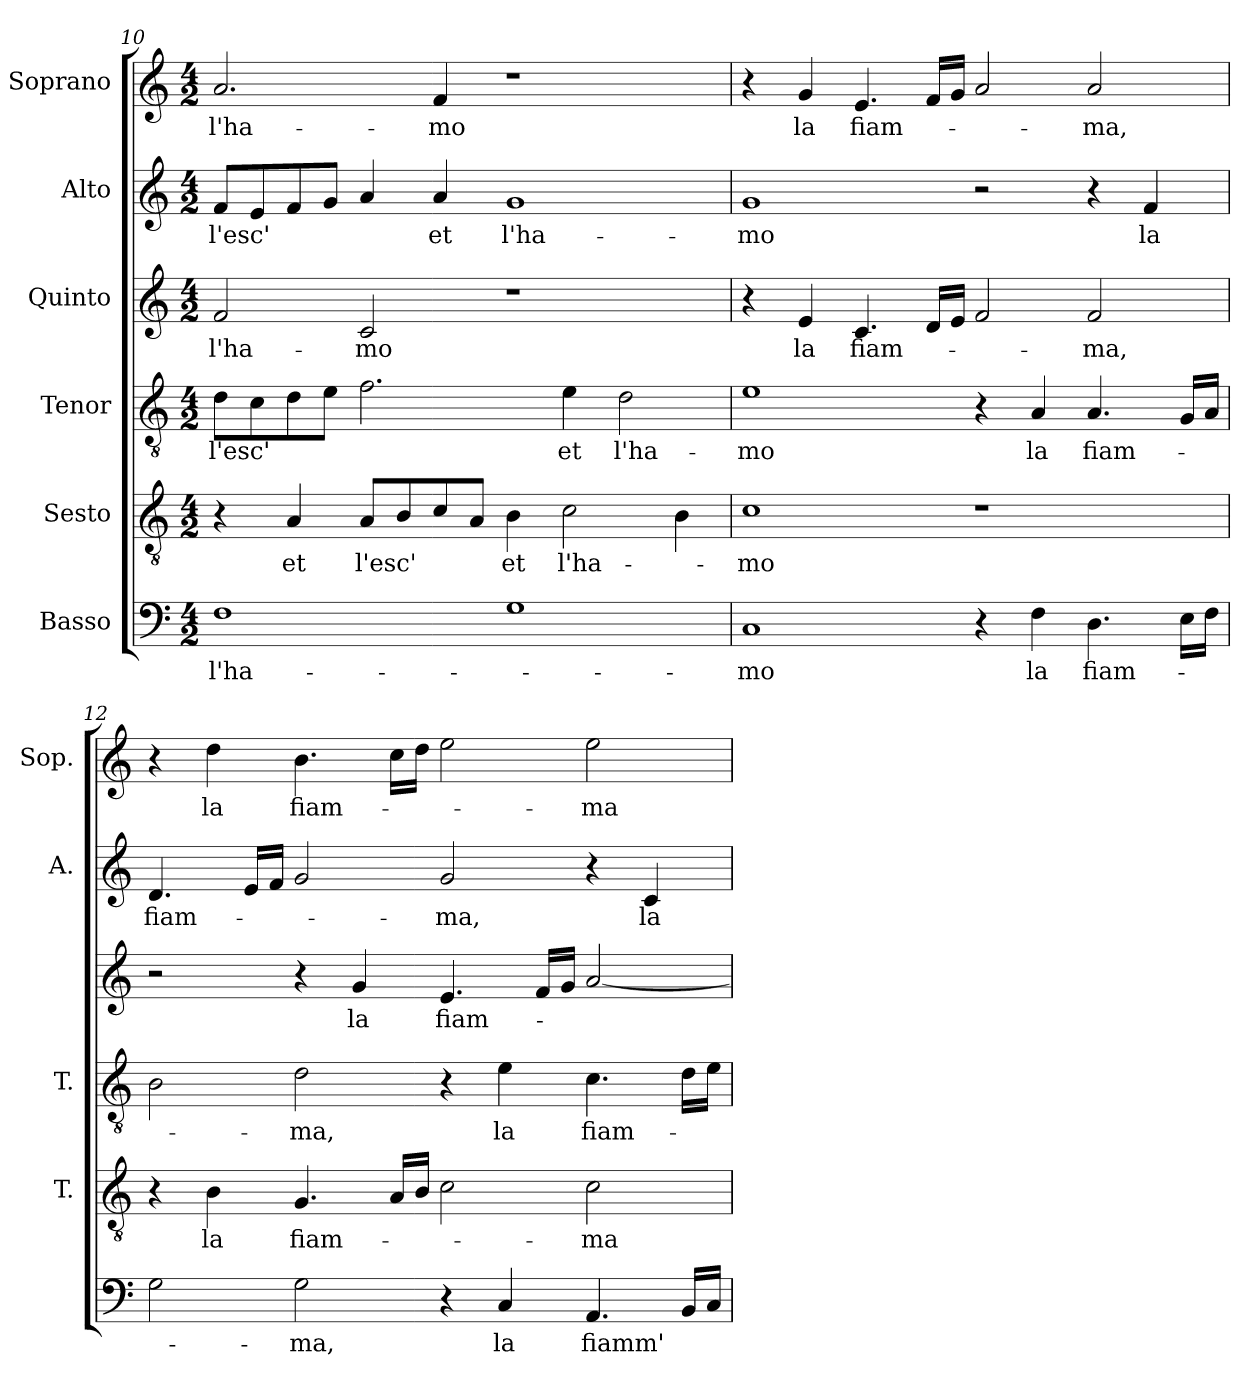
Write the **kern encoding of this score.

**kern	**text	**kern	**text	**kern	**text	**kern	**text	**kern	**text	**kern	**text
*part6	*part6	*part5	*part5	*part4	*part4	*part3	*part3	*part2	*part2	*part1	*part1
*staff6	*staff6	*staff5	*staff5	*staff4	*staff4	*staff3	*staff3	*staff2	*staff2	*staff1	*staff1
*I"Basso	*	*I"Sesto	*	*I"Tenor	*	*I"Quinto	*	*I"Alto	*	*I"Soprano	*
*	*	*I'T.	*	*I'T.	*	*	*	*I'A.	*	*I'Sop.	*
*clefF4	*	*clefGv2	*	*clefGv2	*	*clefG2	*	*clefG2	*	*clefG2	*
*	*	*ITrd7c12	*	*ITrd7c12	*	*	*	*	*	*	*
*k[]	*	*k[]	*	*k[]	*	*k[]	*	*k[]	*	*k[]	*
*C:	*	*C:	*	*C:	*	*C:	*	*C:	*	*C:	*
*M4/2	*	*M4/2	*	*M4/2	*	*M4/2	*	*M4/2	*	*M4/2	*
=10	=10	=10	=10	=10	=10	=10	=10	=10	=10	=10	=10
!	!LO:LY:b:color=#000000	!	!	!	!	!	!	!	!	!	!
!	!	!	!	!	!LO:LY:b:color=#000000	!	!	!	!	!	!
!	!	!	!	!	!	!	!LO:LY:b:color=#000000	!	!	!	!
!	!	!	!	!	!	!	!	!	!LO:LY:b:color=#000000	!	!
!	!	!	!	!	!	!	!	!	!	!	!LO:LY:b:color=#000000
1Fi	l'ha-	4r	.	8Di\L	l'esc'	2fi/	l'ha-	8fi/L	l'esc'	2.ai/	l'ha-
.	.	.	.	8Ci\	.	.	.	8ei/	.	.	.
!	!	!	!LO:LY:b:color=#000000	!	!	!	!	!	!	!	!
.	.	4AAi/	et	8Di\	.	.	.	8fi/	.	.	.
.	.	.	.	8Ei\J	.	.	.	8gi/J	.	.	.
!	!	!	!LO:LY:b:color=#000000	!	!	!	!	!	!	!	!
!	!	!	!	!	!	!	!LO:LY:b:color=#000000	!	!	!	!
.	.	8AAi/L	l'esc'	2.Fi\	.	2ci/	-mo	4ai/	.	.	.
.	.	8BBi/	.	.	.	.	.	.	.	.	.
!	!	!	!	!	!	!	!	!	!LO:LY:b:color=#000000	!	!
!	!	!	!	!	!	!	!	!	!	!	!LO:LY:b:color=#000000
.	.	8Ci/	.	.	.	.	.	4ai/	et	4fi/	-mo
.	.	8AAi/J	.	.	.	.	.	.	.	.	.
!	!	!	!LO:LY:b:color=#000000	!	!	!	!	!	!	!	!
!	!	!	!	!	!	!	!	!	!LO:LY:b:color=#000000	!	!
1Gi	.	4BBi\	et	.	.	1r	.	1gi	l'ha-	1r	.
!	!	!	!LO:LY:b:color=#000000	!	!	!	!	!	!	!	!
!	!	!	!	!	!LO:LY:b:color=#000000	!	!	!	!	!	!
.	.	2Ci\	l'ha-	4Ei\	et	.	.	.	.	.	.
!	!	!	!	!	!LO:LY:b:color=#000000	!	!	!	!	!	!
.	.	.	.	2Di\	l'ha-	.	.	.	.	.	.
.	.	4BBi\	.	.	.	.	.	.	.	.	.
!!LO:PB:g=z
=11	=11	=11	=11	=11	=11	=11	=11	=11	=11	=11	=11
!	!LO:LY:b:color=#000000	!	!	!	!	!	!	!	!	!	!
!	!	!	!LO:LY:b:color=#000000	!	!	!	!	!	!	!	!
!	!	!	!	!	!LO:LY:b:color=#000000	!	!	!	!	!	!
!	!	!	!	!	!	!	!	!	!LO:LY:b:color=#000000	!	!
1Ci	-mo	1Ci	-mo	1Ei	-mo	4r	.	1gi	-mo	4r	.
!	!	!	!	!	!	!	!LO:LY:b:color=#000000	!	!	!	!
!	!	!	!	!	!	!	!	!	!	!	!LO:LY:b:color=#000000
.	.	.	.	.	.	4ei/	la	.	.	4gi/	la
!	!	!	!	!	!	!	!LO:LY:b:color=#000000	!	!	!	!
!	!	!	!	!	!	!	!	!	!	!	!LO:LY:b:color=#000000
.	.	.	.	.	.	4.ci/	fiam-	.	.	4.ei/	fiam-
.	.	.	.	.	.	16di/LL	.	.	.	16fi/LL	.
.	.	.	.	.	.	16ei/JJ	.	.	.	16gi/JJ	.
4r	.	1r	.	4r	.	2fi/	.	2r	.	2ai/	.
!	!LO:LY:b:color=#000000	!	!	!	!	!	!	!	!	!	!
!	!	!	!	!	!LO:LY:b:color=#000000	!	!	!	!	!	!
4Fi\	la	.	.	4AAi/	la	.	.	.	.	.	.
!	!LO:LY:b:color=#000000	!	!	!	!	!	!	!	!	!	!
!	!	!	!	!	!LO:LY:b:color=#000000	!	!	!	!	!	!
!	!	!	!	!	!	!	!LO:LY:b:color=#000000	!	!	!	!
!	!	!	!	!	!	!	!	!	!	!	!LO:LY:b:color=#000000
4.Di\	fiam-	.	.	4.AAi/	fiam-	2fi/	-ma,	4r	.	2ai/	-ma,
!	!	!	!	!	!	!	!	!	!LO:LY:b:color=#000000	!	!
.	.	.	.	.	.	.	.	4fi/	la	.	.
16Ei\LL	.	.	.	16GGi/LL	.	.	.	.	.	.	.
16Fi\JJ	.	.	.	16AAi/JJ	.	.	.	.	.	.	.
=12	=12	=12	=12	=12	=12	=12	=12	=12	=12	=12	=12
!	!	!	!	!	!	!	!	!	!LO:LY:b:color=#000000	!	!
2Gi\	.	4r	.	2BBi\	.	2r	.	4.di/	fiam-	4r	.
!	!	!	!LO:LY:b:color=#000000	!	!	!	!	!	!	!	!
!	!	!	!	!	!	!	!	!	!	!	!LO:LY:b:color=#000000
.	.	4BBi\	la	.	.	.	.	.	.	4ddi\	la
.	.	.	.	.	.	.	.	16ei/LL	.	.	.
.	.	.	.	.	.	.	.	16fi/JJ	.	.	.
!	!LO:LY:b:color=#000000	!	!	!	!	!	!	!	!	!	!
!	!	!	!LO:LY:b:color=#000000	!	!	!	!	!	!	!	!
!	!	!	!	!	!LO:LY:b:color=#000000	!	!	!	!	!	!
!	!	!	!	!	!	!	!	!	!	!	!LO:LY:b:color=#000000
2Gi\	-ma,	4.GGi/	fiam-	2Di\	-ma,	4r	.	2gi/	.	4.bi\	fiam-
!	!	!	!	!	!	!	!LO:LY:b:color=#000000	!	!	!	!
.	.	.	.	.	.	4gi/	la	.	.	.	.
.	.	16AAi/LL	.	.	.	.	.	.	.	16cci\LL	.
.	.	16BBi/JJ	.	.	.	.	.	.	.	16ddi\JJ	.
!	!	!	!	!	!	!	!LO:LY:b:color=#000000	!	!	!	!
!	!	!	!	!	!	!	!	!	!LO:LY:b:color=#000000	!	!
4r	.	2Ci\	.	4r	.	4.ei/	fiam-	2gi/	-ma,	2eei\	.
!	!LO:LY:b:color=#000000	!	!	!	!	!	!	!	!	!	!
!	!	!	!	!	!LO:LY:b:color=#000000	!	!	!	!	!	!
4Ci/	la	.	.	4Ei\	la	.	.	.	.	.	.
.	.	.	.	.	.	16fi/LL	.	.	.	.	.
.	.	.	.	.	.	16gi/JJ	.	.	.	.	.
!	!LO:LY:b:color=#000000	!	!	!	!	!	!	!	!	!	!
!	!	!	!LO:LY:b:color=#000000	!	!	!	!	!	!	!	!
!	!	!	!	!	!LO:LY:b:color=#000000	!	!	!	!	!	!
!	!	!	!	!	!	!	!	!	!	!	!LO:LY:b:color=#000000
4.AAi/	fiamm'	2Ci\	-ma	4.Ci\	fiam-	[2ai/	.	4r	.	2eei\	-ma
!	!	!	!	!	!	!	!	!	!LO:LY:b:color=#000000	!	!
.	.	.	.	.	.	.	.	4ci/	la	.	.
16BBi/LL	.	.	.	16Di\LL	.	.	.	.	.	.	.
16Ci/JJ	.	.	.	16Ei\JJ	.	.	.	.	.	.	.
=	=	=	=	=	=	=	=	=	=	=	=
*-	*-	*-	*-	*-	*-	*-	*-	*-	*-	*-	*-
